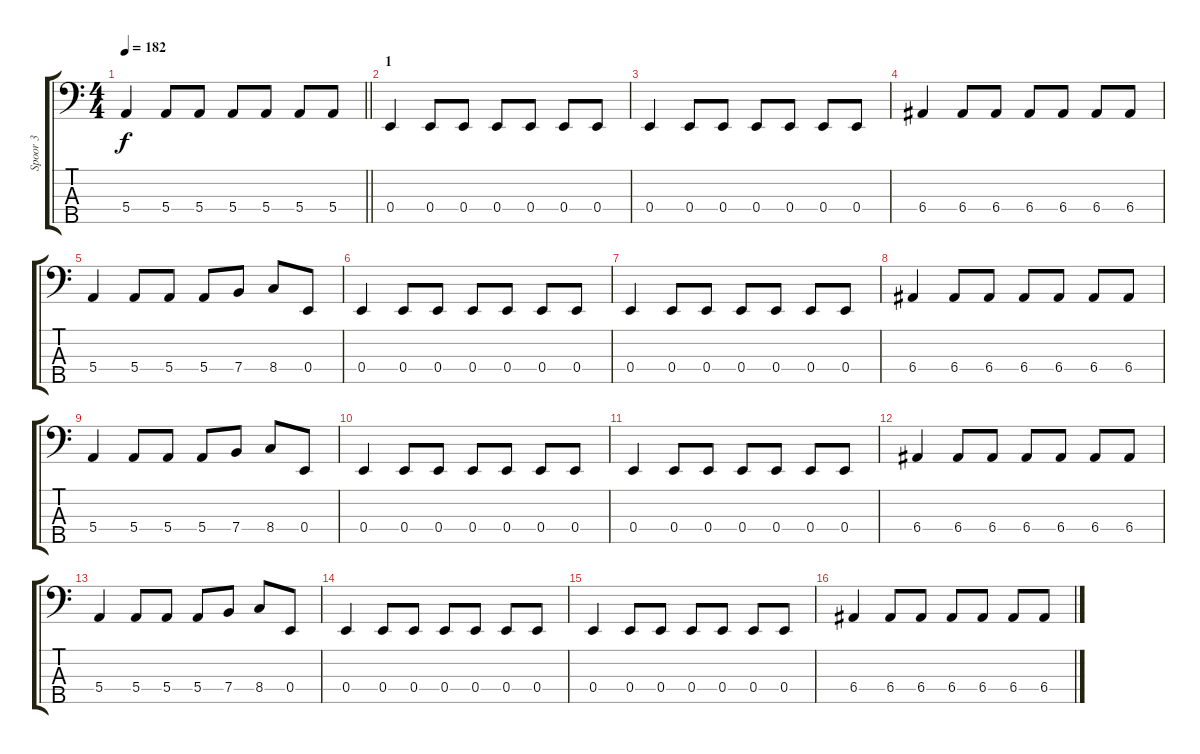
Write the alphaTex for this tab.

\track ("Spoor 3" "Spoor 3") {instrument electricbassfinger}
\staff {score tabs}
\tuning (G2 D2 A1 E1 B0) {hide}
\ts (4 4)
\tempo 182
\clef f4
\barLineRight lightlight
\ks c
5.4.4{dy f} 5.4.8 5.4.8 5.4.8 5.4.8 5.4.8 5.4.8 |
\section ("" "1")
0.4.4 0.4.8 0.4.8 0.4.8 0.4.8 0.4.8 0.4.8 |
0.4.4 0.4.8 0.4.8 0.4.8 0.4.8 0.4.8 0.4.8 |
6.4.4 6.4.8 6.4.8 6.4.8 6.4.8 6.4.8 6.4.8 |
5.4.4 5.4.8 5.4.8 5.4.8 7.4.8 8.4.8 0.4.8 |
0.4.4 0.4.8 0.4.8 0.4.8 0.4.8 0.4.8 0.4.8 |
0.4.4 0.4.8 0.4.8 0.4.8 0.4.8 0.4.8 0.4.8 |
6.4.4 6.4.8 6.4.8 6.4.8 6.4.8 6.4.8 6.4.8 |
5.4.4 5.4.8 5.4.8 5.4.8 7.4.8 8.4.8 0.4.8 |
0.4.4 0.4.8 0.4.8 0.4.8 0.4.8 0.4.8 0.4.8 |
0.4.4 0.4.8 0.4.8 0.4.8 0.4.8 0.4.8 0.4.8 |
6.4.4 6.4.8 6.4.8 6.4.8 6.4.8 6.4.8 6.4.8 |
5.4.4 5.4.8 5.4.8 5.4.8 7.4.8 8.4.8 0.4.8 |
0.4.4 0.4.8 0.4.8 0.4.8 0.4.8 0.4.8 0.4.8 |
0.4.4 0.4.8 0.4.8 0.4.8 0.4.8 0.4.8 0.4.8 |
6.4.4 6.4.8 6.4.8 6.4.8 6.4.8 6.4.8 6.4.8
